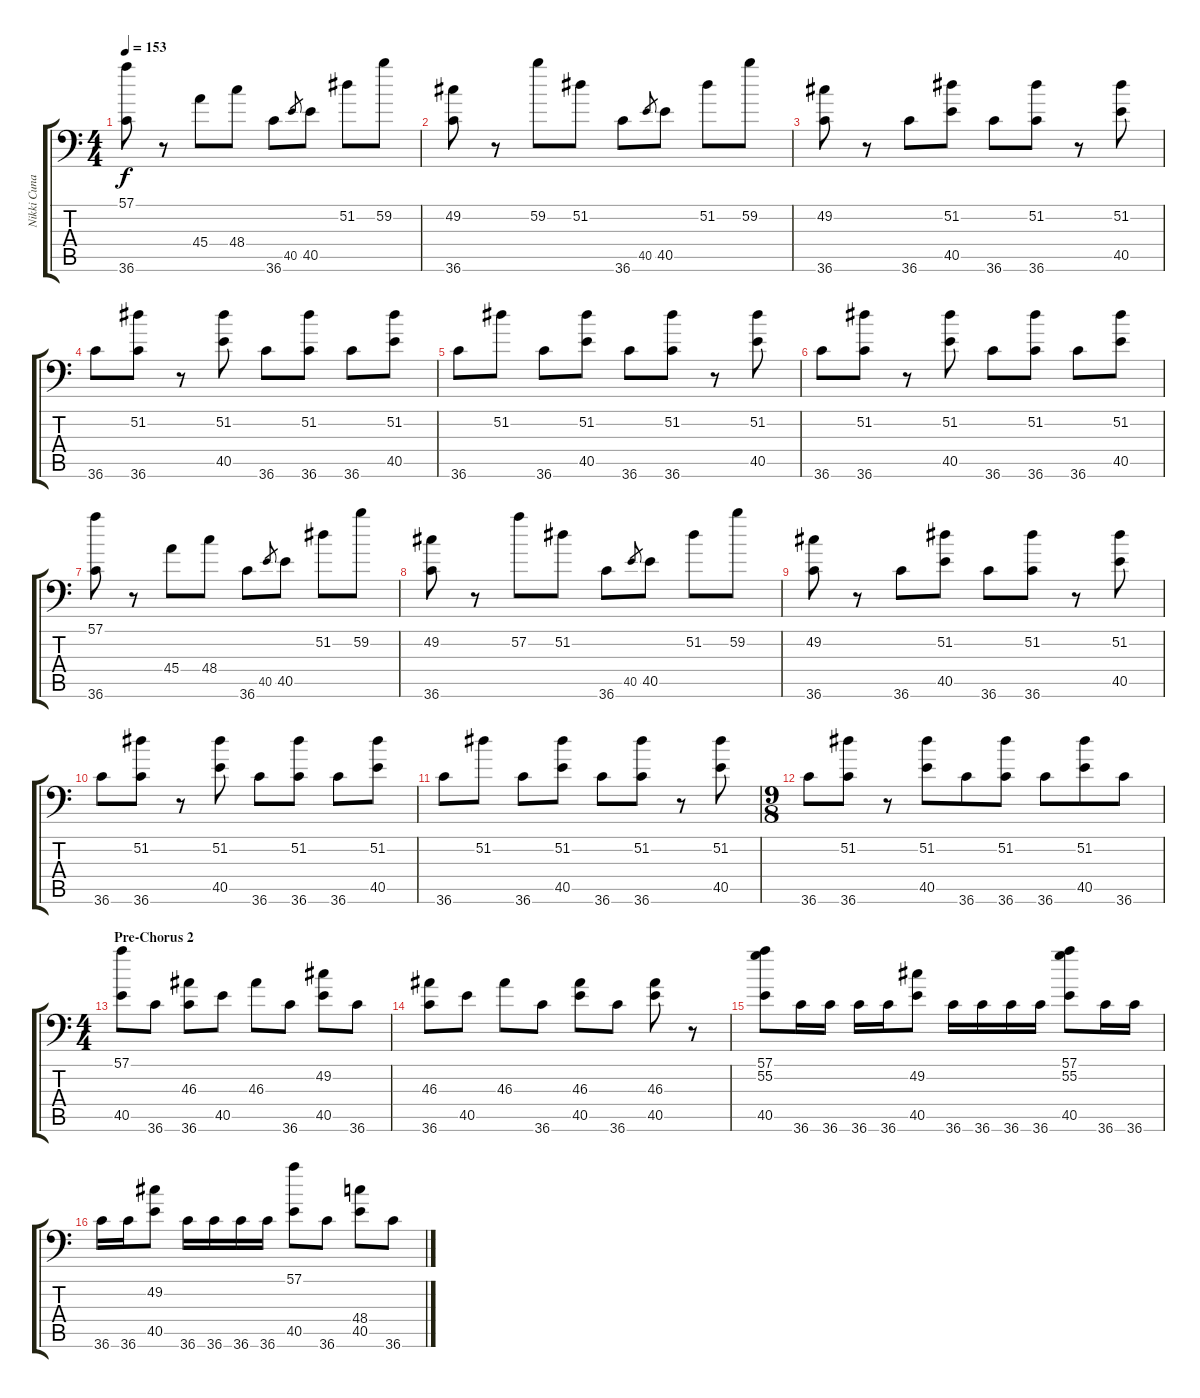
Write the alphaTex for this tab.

\track ("Nikki Cuna" "Nikki Cuna") {instrument acousticgrandpiano}
\staff {score tabs}
\tuning (C-1 C-1 C-1 C-1 C-1 C-1) {hide}
\ts (4 4)
\tempo 153
\clef f4
\ks c
(57.1 36.6).8{dy f} r.8 45.4.8 48.4.8 36.6.8 40.5.8{gr} 40.5.8 51.2.8 59.2.8 |
(49.2 36.6).8 r.8 59.2.8 51.2.8 36.6.8 40.5.8{gr} 40.5.8 51.2.8 59.2.8 |
(49.2 36.6).8 r.8 36.6.8 (51.2 40.5).8 36.6.8 (51.2 36.6).8 r.8 (51.2 40.5).8 |
36.6.8 (51.2 36.6).8 r.8 (51.2 40.5).8 36.6.8 (51.2 36.6).8 36.6.8 (51.2 40.5).8 |
36.6.8 51.2.8 36.6.8 (51.2 40.5).8 36.6.8 (51.2 36.6).8 r.8 (51.2 40.5).8 |
36.6.8 (51.2 36.6).8 r.8 (51.2 40.5).8 36.6.8 (51.2 36.6).8 36.6.8 (51.2 40.5).8 |
(57.1 36.6).8 r.8 45.4.8 48.4.8 36.6.8 40.5.8{gr} 40.5.8 51.2.8 59.2.8 |
(49.2 36.6).8 r.8 57.2.8 51.2.8 36.6.8 40.5.8{gr} 40.5.8 51.2.8 59.2.8 |
(49.2 36.6).8 r.8 36.6.8 (51.2 40.5).8 36.6.8 (51.2 36.6).8 r.8 (51.2 40.5).8 |
36.6.8 (51.2 36.6).8 r.8 (51.2 40.5).8 36.6.8 (51.2 36.6).8 36.6.8 (51.2 40.5).8 |
36.6.8 51.2.8 36.6.8 (51.2 40.5).8 36.6.8 (51.2 36.6).8 r.8 (51.2 40.5).8 |
\ts (9 8)
36.6.8 (51.2 36.6).8 r.8 (51.2 40.5).8 36.6.8 (51.2 36.6).8 36.6.8 (51.2 40.5).8 36.6.8 |
\ts (4 4)
\section ("" "Pre-Chorus 2")
(57.1 40.5).8 36.6.8 (46.3 36.6).8 40.5.8 46.3.8 36.6.8 (49.2 40.5).8 36.6.8 |
(46.3 36.6).8 40.5.8 46.3.8 36.6.8 (46.3 40.5).8 36.6.8 (46.3 40.5).8 r.8 |
(57.1 55.2 40.5).8 36.6.16 36.6.16 36.6.16 36.6.16 (49.2 40.5).8 36.6.16 36.6.16 36.6.16 36.6.16 (57.1 55.2 40.5).8 36.6.16 36.6.16 |
36.6.16 36.6.16 (49.2 40.5).8 36.6.16 36.6.16 36.6.16 36.6.16 (57.1 40.5).8 36.6.8 (48.4 40.5).8 36.6.8
